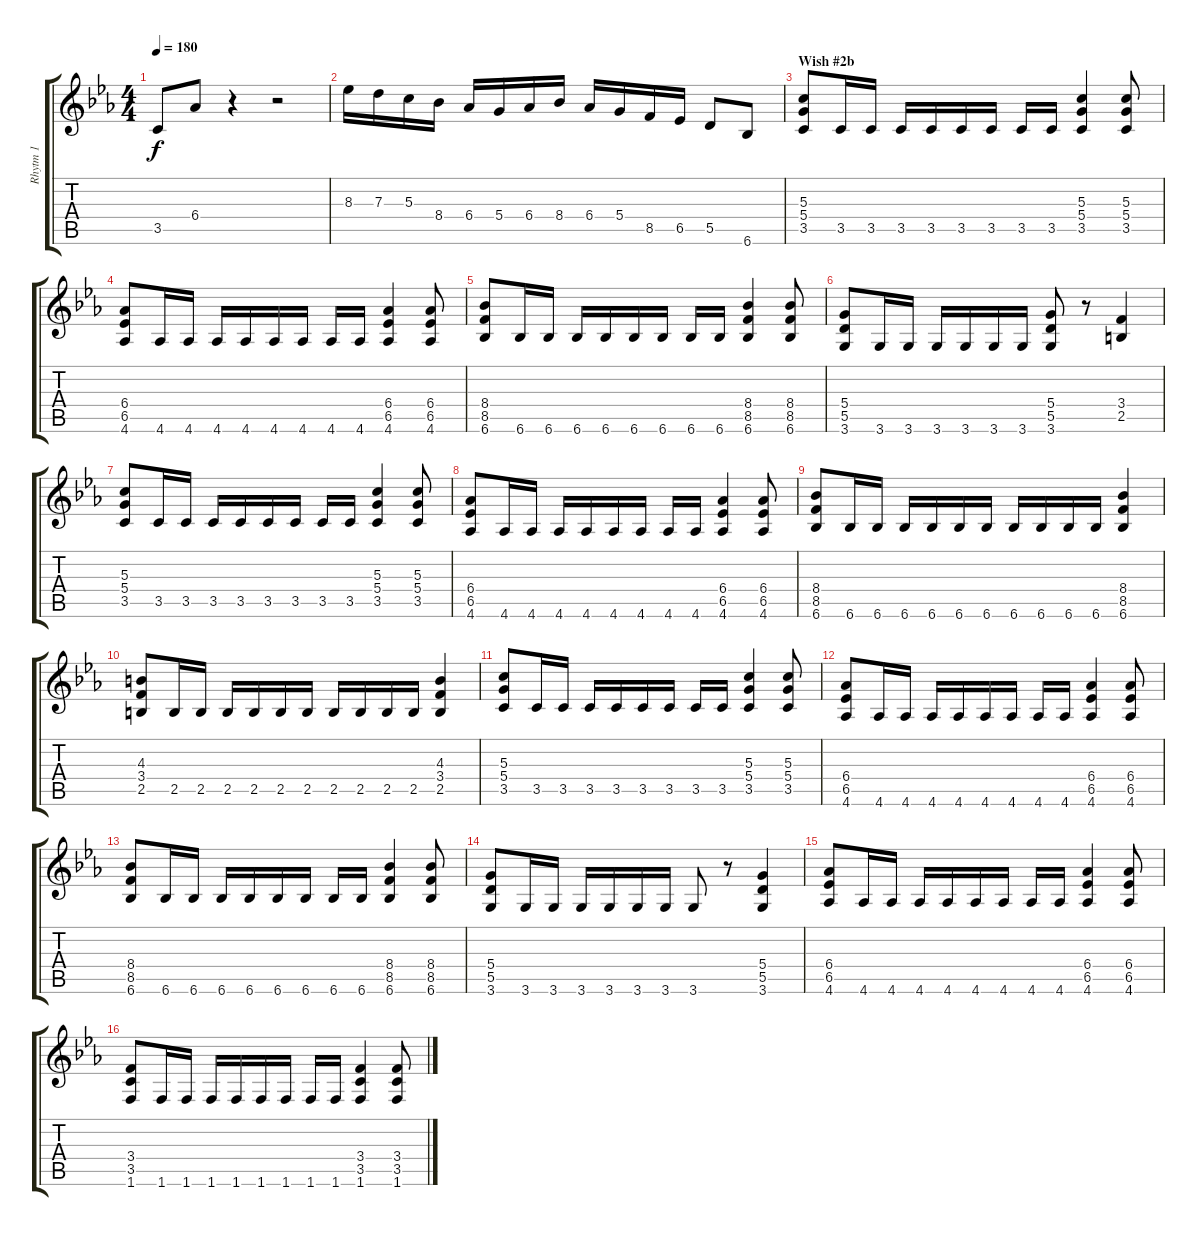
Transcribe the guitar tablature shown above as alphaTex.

\track ("Rhytm 1" "Rhytm 1") {instrument overdrivenguitar}
\staff {score tabs}
\tuning (E4 B3 G3 D3 A2 E2) {hide}
\ts (4 4)
\tempo 180
\clef g2
\ks eb
3.5.8{dy f} 6.4.8 r.4 r.2 |
8.3.16 7.3.16 5.3.16 8.4.16 6.4.16 5.4.16 6.4.16 8.4.16 6.4.16 5.4.16 8.5.16 6.5.16 5.5.8 6.6.8 |
\section ("" "Wish #2b")
(5.3 5.4 3.5).8 3.5.16 3.5.16 3.5.16 3.5.16 3.5.16 3.5.16 3.5.16 3.5.16 (5.3 5.4 3.5).4 (5.3 5.4 3.5).8 |
(6.4 6.5 4.6).8 4.6.16 4.6.16 4.6.16 4.6.16 4.6.16 4.6.16 4.6.16 4.6.16 (6.4 6.5 4.6).4 (6.4 6.5 4.6).8 |
(8.4 8.5 6.6).8 6.6.16 6.6.16 6.6.16 6.6.16 6.6.16 6.6.16 6.6.16 6.6.16 (8.4 8.5 6.6).4 (8.4 8.5 6.6).8 |
(5.4 5.5 3.6).8 3.6.16 3.6.16 3.6.16 3.6.16 3.6.16 3.6.16 (5.4 5.5 3.6).8 r.8 (3.4 2.5).4 |
(5.3 5.4 3.5).8 3.5.16 3.5.16 3.5.16 3.5.16 3.5.16 3.5.16 3.5.16 3.5.16 (5.3 5.4 3.5).4 (5.3 5.4 3.5).8 |
(6.4 6.5 4.6).8 4.6.16 4.6.16 4.6.16 4.6.16 4.6.16 4.6.16 4.6.16 4.6.16 (6.4 6.5 4.6).4 (6.4 6.5 4.6).8 |
(8.4 8.5 6.6).8 6.6.16 6.6.16 6.6.16 6.6.16 6.6.16 6.6.16 6.6.16 6.6.16 6.6.16 6.6.16 (8.4 8.5 6.6).4 |
(4.3 3.4 2.5).8 2.5.16 2.5.16 2.5.16 2.5.16 2.5.16 2.5.16 2.5.16 2.5.16 2.5.16 2.5.16 (4.3 3.4 2.5).4 |
(5.3 5.4 3.5).8 3.5.16 3.5.16 3.5.16 3.5.16 3.5.16 3.5.16 3.5.16 3.5.16 (5.3 5.4 3.5).4 (5.3 5.4 3.5).8 |
(6.4 6.5 4.6).8 4.6.16 4.6.16 4.6.16 4.6.16 4.6.16 4.6.16 4.6.16 4.6.16 (6.4 6.5 4.6).4 (6.4 6.5 4.6).8 |
(8.4 8.5 6.6).8 6.6.16 6.6.16 6.6.16 6.6.16 6.6.16 6.6.16 6.6.16 6.6.16 (8.4 8.5 6.6).4 (8.4 8.5 6.6).8 |
(5.4 5.5 3.6).8 3.6.16 3.6.16 3.6.16 3.6.16 3.6.16 3.6.16 3.6.8 r.8 (5.4 5.5 3.6).4 |
(6.4 6.5 4.6).8 4.6.16 4.6.16 4.6.16 4.6.16 4.6.16 4.6.16 4.6.16 4.6.16 (6.4 6.5 4.6).4 (6.4 6.5 4.6).8 |
(3.4 3.5 1.6).8 1.6.16 1.6.16 1.6.16 1.6.16 1.6.16 1.6.16 1.6.16 1.6.16 (3.4 3.5 1.6).4 (3.4 3.5 1.6).8
